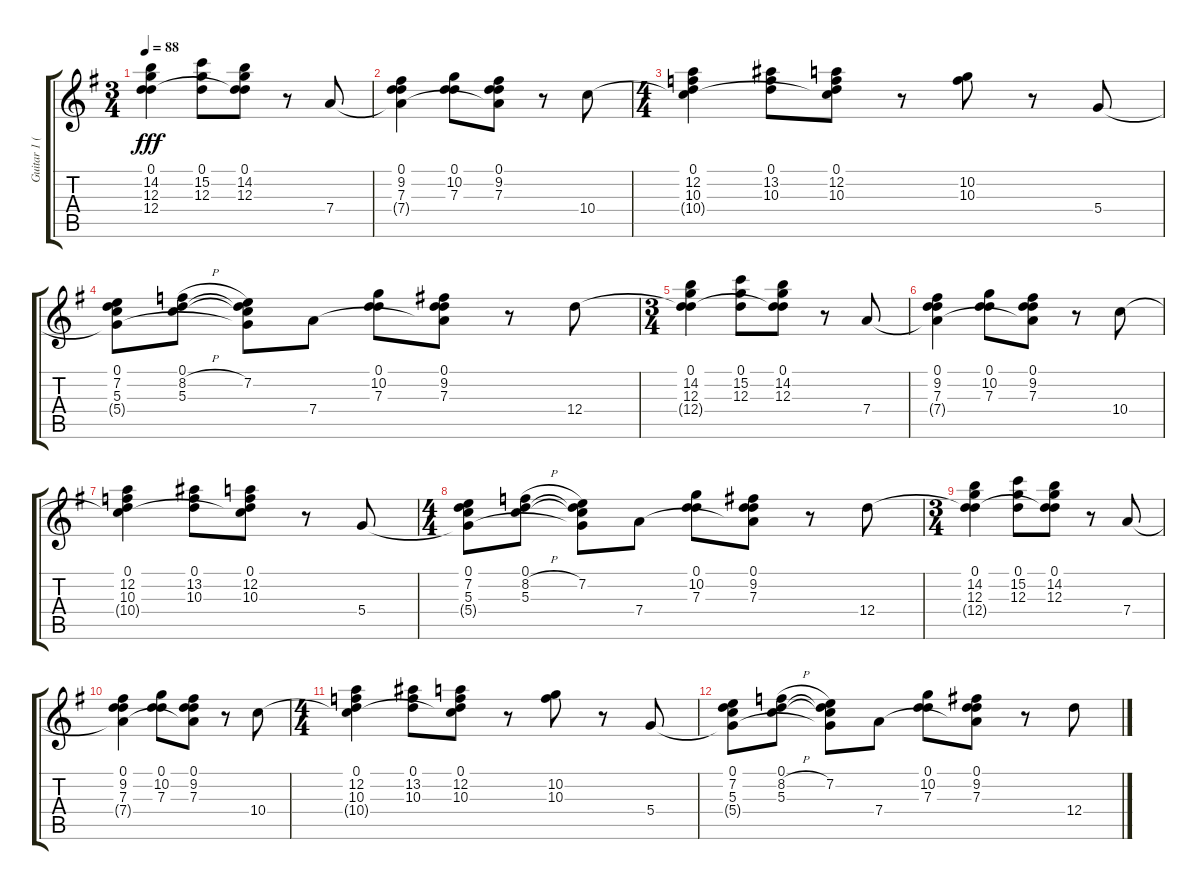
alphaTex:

\track ("Guitar 1 (acc. /w alternate tuning)" "Guitar 1 (") {instrument acousticguitarsteel}
\staff {score tabs}
\tuning (D4 A3 G3 D3 A2 E2) {hide}
\ts (3 4)
\tempo 88
\clef g2
\ks g
(0.1 14.2 12.3 12.4{t}).4{dy fff} (0.1 15.2 12.3).8 (0.1 14.2 12.3 12.4{t}).8 r.8 7.4.8 |
(0.1 9.2 7.3 7.4{t}).4 (0.1 10.2 7.3).8 (0.1 9.2 7.3 7.4{t}).8 r.8 10.4.8 |
\ts (4 4)
(0.1 12.2 10.3 10.4{t}).4 (0.1 13.2 10.3).8 (0.1 12.2 10.3 10.4{t}).8 r.8 (10.2 10.3).8 r.8 5.4.8 |
(0.1 7.2 5.3 5.4{t}).8 (0.1 8.2{h} 5.3).8 (0.1{t} 7.2 5.3{t} 5.4{t}).8 7.4.8 (0.1 10.2 7.3).8 (0.1 9.2 7.3 7.4{t}).8 r.8 12.4.8 |
\ts (3 4)
(0.1 14.2 12.3 12.4{t}).4{volume 7} (0.1 15.2 12.3).8 (0.1 14.2 12.3 12.4{t}).8 r.8 7.4.8 |
(0.1 9.2 7.3 7.4{t}).4 (0.1 10.2 7.3).8 (0.1 9.2 7.3 7.4{t}).8 r.8 10.4.8 |
(0.1 12.2 10.3 10.4{t}).4 (0.1 13.2 10.3).8 (0.1 12.2 10.3 10.4{t}).8 r.8 5.4.8 |
\ts (4 4)
(0.1 7.2 5.3 5.4{t}).8 (0.1 8.2{h} 5.3).8 (0.1{t} 7.2 5.3{t} 5.4{t}).8 7.4.8 (0.1 10.2 7.3).8 (0.1 9.2 7.3 7.4{t}).8 r.8 12.4.8 |
\ts (3 4)
(0.1 14.2 12.3 12.4{t}).4{volume 0} (0.1 15.2 12.3).8 (0.1 14.2 12.3 12.4{t}).8 r.8 7.4.8 |
(0.1 9.2 7.3 7.4{t}).4 (0.1 10.2 7.3).8 (0.1 9.2 7.3 7.4{t}).8 r.8 10.4.8 |
\ts (4 4)
(0.1 12.2 10.3 10.4{t}).4 (0.1 13.2 10.3).8 (0.1 12.2 10.3 10.4{t}).8 r.8 (10.2 10.3).8 r.8 5.4.8 |
(0.1 7.2 5.3 5.4{t}).8 (0.1 8.2{h} 5.3).8 (0.1{t} 7.2 5.3{t} 5.4{t}).8 7.4.8 (0.1 10.2 7.3).8 (0.1 9.2 7.3 7.4{t}).8 r.8 12.4.8
